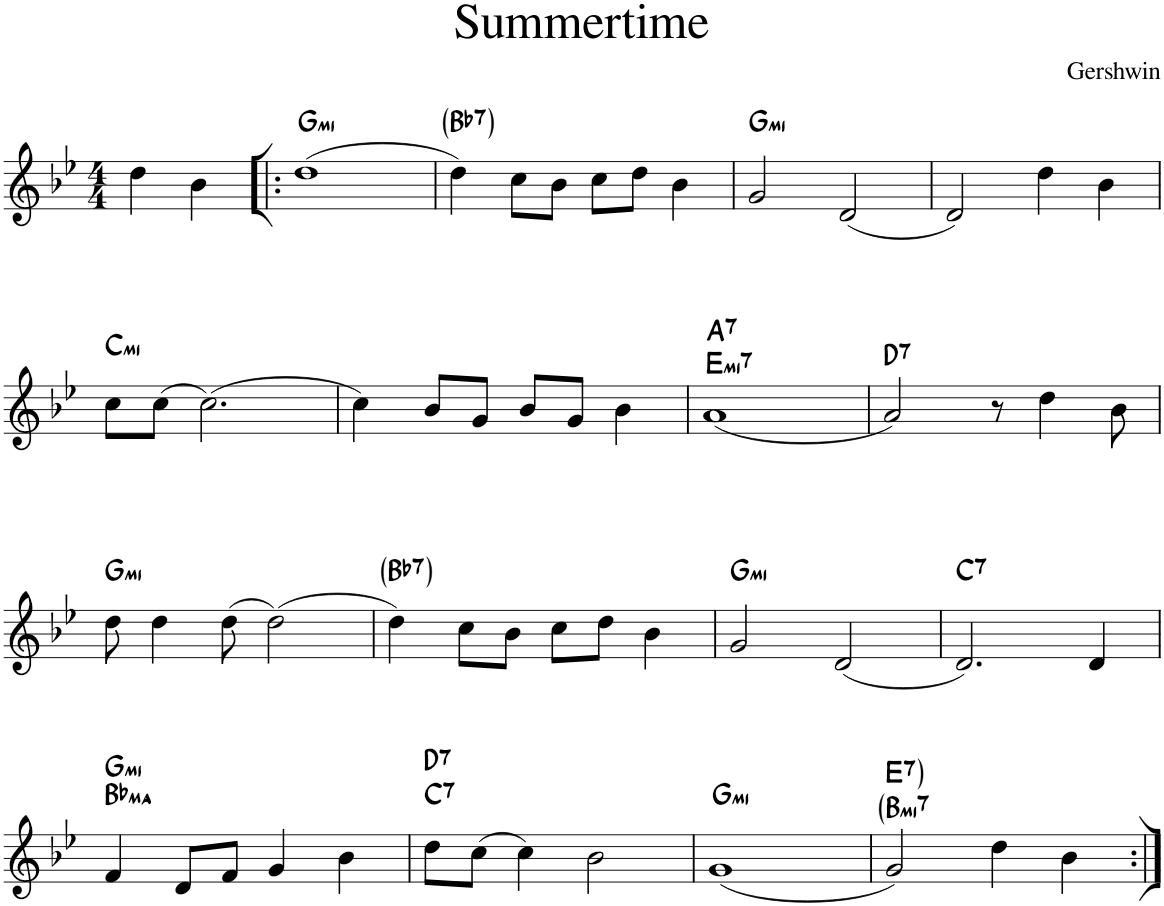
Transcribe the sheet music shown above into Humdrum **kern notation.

**kern	**harte
*part1	*part1
*staff1	*
*I"Piano	*
*I'Pno	*
*clefG2	*
*k[b-e-]	*
*M4/4	*
=	=
4dd\	.
4b-\	.
=1!|:	=1!|:
!	!LO:H:kt=mi
(1dd	G:min
=2	=2
!	!LO:H:kt=7
4dd\)	Bb:7
8cc\L	.
8b-\J	.
8cc\L	.
8dd\J	.
4b-\	.
=3	=3
!	!LO:H:kt=mi
2g/	G:min
(2d/	.
=4	=4
2d/)	.
4dd\	.
4b-\	.
!!LO:LB:g=z
=5	=5
!	!LO:H:kt=mi
8cc\L	C:min
(8cc\J	.
(2.cc\)	.
=6	=6
4cc\)	.
8b-/L	.
8g/J	.
8b-/L	.
8g/J	.
4b-\	.
=7	=7
!	!LO:H:n=1:kt=mi7
!	!LO:H:n=2:kt=7
(1a	E:min7 A:7
=8	=8
!	!LO:H:kt=7
2a/)	D:7
8r	.
4dd\	.
8b-\	.
!!LO:LB:g=z
=9	=9
!	!LO:H:kt=mi
8dd\	G:min
4dd\	.
(8dd\	.
(2dd\)	.
=10	=10
!	!LO:H:kt=7
4dd\)	Bb:7
8cc\L	.
8b-\J	.
8cc\L	.
8dd\J	.
4b-\	.
=11	=11
!	!LO:H:kt=mi
2g/	G:min
(2d/	.
=12	=12
!	!LO:H:kt=7
2.d/)	C:7
4d/	.
!!LO:LB:g=z
=13	=13
!	!LO:H:n=1:kt=ma
!	!LO:H:n=2:kt=mi
4f/	Bb:maj G:min
8d/L	.
8f/J	.
4g/	.
4b-\	.
=14	=14
!	!LO:H:n=1:kt=7
!	!LO:H:n=2:kt=7
8dd\L	C:7 D:7
(8cc\J	.
4cc\)	.
2b-\	.
=15	=15
!	!LO:H:kt=mi
(1g	G:min
=16	=16
!	!LO:H:n=1:kt=mi7
!	!LO:H:n=2:kt=7
2g/)	B:min7 E:7
4dd\	.
4b-\	.
=:|!	=:|!
*-	*-
